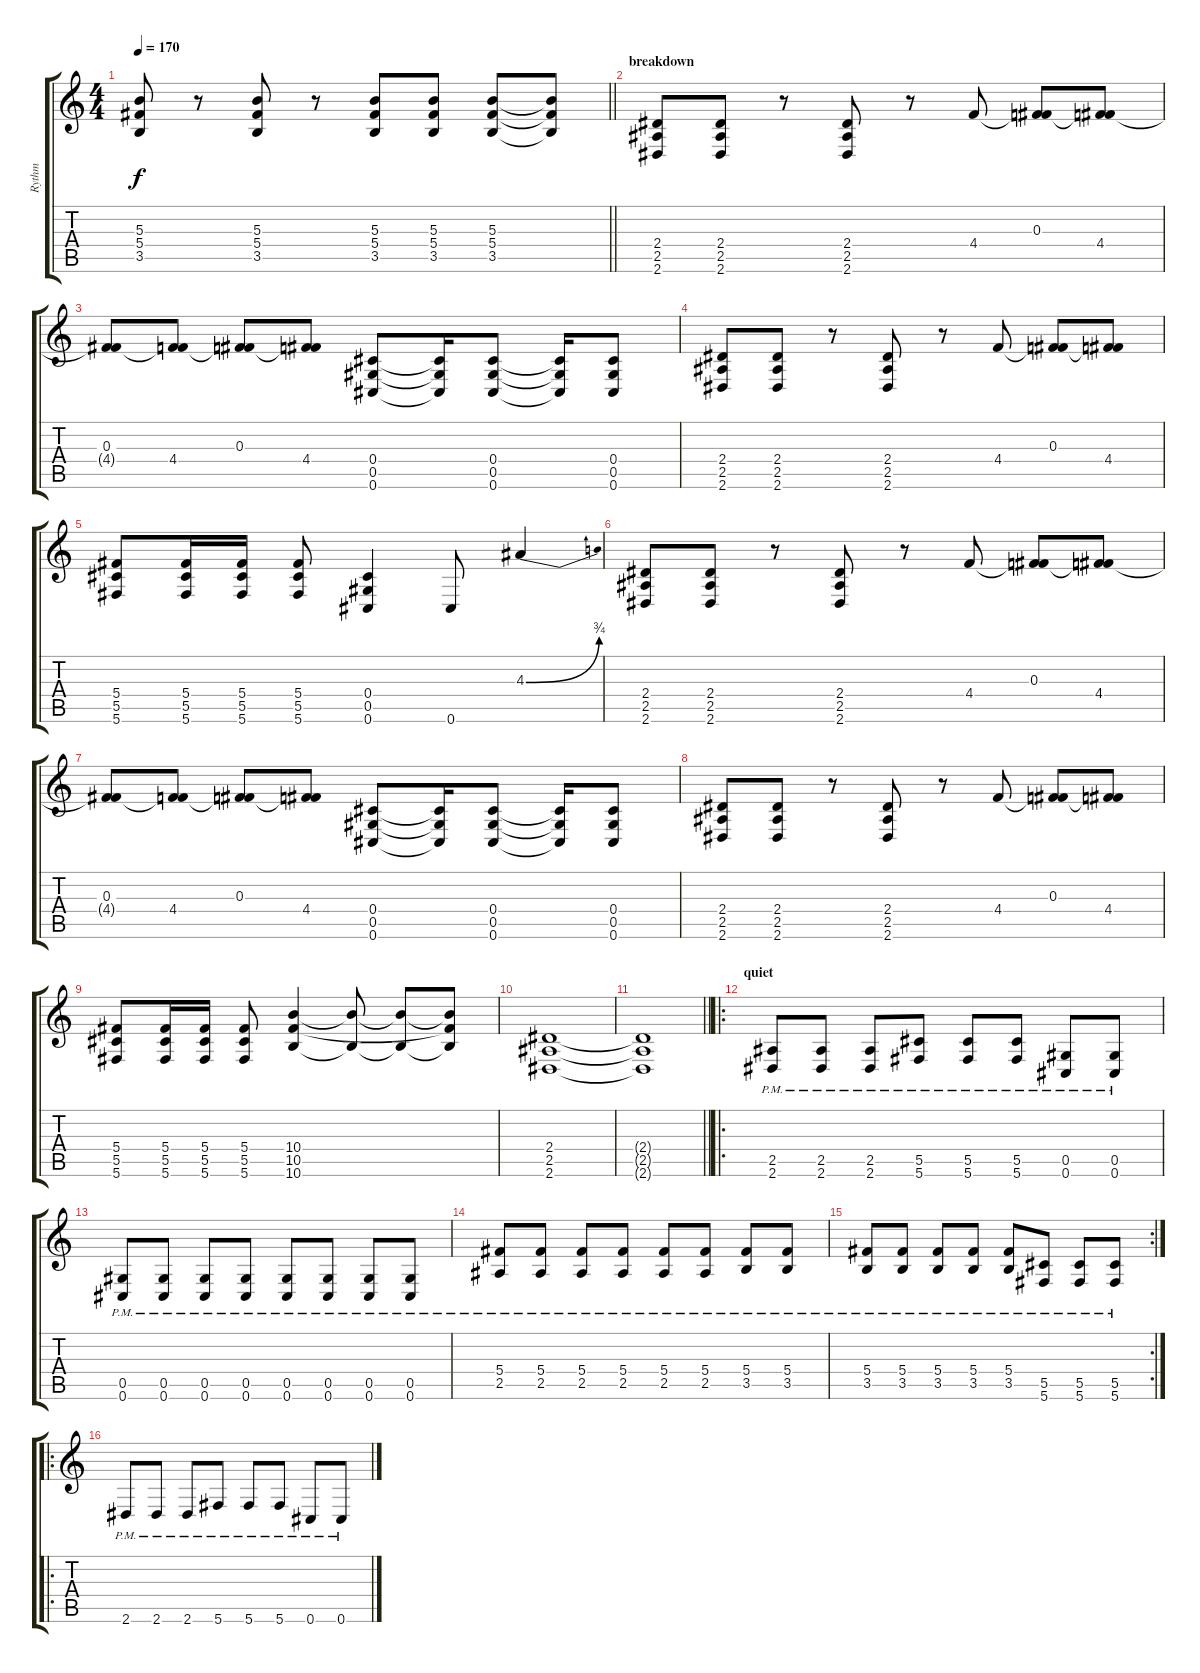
\track ("Rythm" "Rythm") {instrument overdrivenguitar}
\staff {score tabs}
\tuning (Eb4 Bb3 Gb3 Db3 Ab2 Db2) {hide}
\ts (4 4)
\tempo 170
\clef g2
\barLineRight lightlight
\ks c
(5.3 5.4 3.5).8{dy f} r.8 (5.3 5.4 3.5).8 r.8 (5.3 5.4 3.5).8 (5.3 5.4 3.5).8 (5.3 5.4 3.5).8 (5.3{t} 5.4{t} 3.5{t}).8 |
\section ("" "breakdown")
(2.4 2.5 2.6).8 (2.4 2.5 2.6).8 r.8 (2.4 2.5 2.6).8 r.8 4.4.8 (0.3 4.4{t}).8 (0.3{t} 4.4).8 |
(0.3 4.4{t}).8 (0.3{t} 4.4).8 (0.3 4.4{t}).8 (0.3{t} 4.4).8 (0.4 0.5 0.6).8 (0.4{t} 0.5{t} 0.6{t}).16 (0.4 0.5 0.6).8 (0.4{t} 0.5{t} 0.6{t}).16 (0.4 0.5 0.6).8 |
(2.4 2.5 2.6).8 (2.4 2.5 2.6).8 r.8 (2.4 2.5 2.6).8 r.8 4.4.8 (0.3 4.4{t}).8 (0.3{t} 4.4).8 |
(5.4 5.5 5.6).8 (5.4 5.5 5.6).16 (5.4 5.5 5.6).16 (5.4 5.5 5.6).8 (0.4 0.5 0.6).4 0.6.8 4.3{be (bend 0 0 60 3)}.4 |
(2.4 2.5 2.6).8 (2.4 2.5 2.6).8 r.8 (2.4 2.5 2.6).8 r.8 4.4.8 (0.3 4.4{t}).8 (0.3{t} 4.4).8 |
(0.3 4.4{t}).8 (0.3{t} 4.4).8 (0.3 4.4{t}).8 (0.3{t} 4.4).8 (0.4 0.5 0.6).8 (0.4{t} 0.5{t} 0.6{t}).16 (0.4 0.5 0.6).8 (0.4{t} 0.5{t} 0.6{t}).16 (0.4 0.5 0.6).8 |
(2.4 2.5 2.6).8 (2.4 2.5 2.6).8 r.8 (2.4 2.5 2.6).8 r.8 4.4.8 (0.3 4.4{t}).8 (0.3{t} 4.4).8 |
(5.4 5.5 5.6).8 (5.4 5.5 5.6).16 (5.4 5.5 5.6).16 (5.4 5.5 5.6).8 (10.4 10.5 10.6).4 (10.4{t} 10.6{t}).8 (10.4{t} 10.6{t}).8 (10.4{t} 10.5{t} 10.6{t}).8 |
(2.4 2.5 2.6).1 |
\barLineRight lightlight
(2.4{t} 2.5{t} 2.6{t}).1 |
\ro
\section ("" "quiet")
(2.5{pm} 2.6{pm}).8 (2.5{pm} 2.6{pm}).8 (2.5{pm} 2.6{pm}).8 (5.5{pm} 5.6{pm}).8 (5.5{pm} 5.6{pm}).8 (5.5{pm} 5.6{pm}).8 (0.5{pm} 0.6{pm}).8 (0.5{pm} 0.6{pm}).8 |
(0.5{pm} 0.6{pm}).8 (0.5{pm} 0.6{pm}).8 (0.5{pm} 0.6{pm}).8 (0.5{pm} 0.6{pm}).8 (0.5{pm} 0.6{pm}).8 (0.5{pm} 0.6{pm}).8 (0.5{pm} 0.6{pm}).8 (0.5{pm} 0.6{pm}).8 |
(5.4{pm} 2.5{pm}).8 (5.4{pm} 2.5{pm}).8 (5.4{pm} 2.5{pm}).8 (5.4{pm} 2.5{pm}).8 (5.4{pm} 2.5{pm}).8 (5.4{pm} 2.5{pm}).8 (5.4{pm} 3.5{pm}).8 (5.4{pm} 3.5{pm}).8 |
\rc 2
(5.4{pm} 3.5{pm}).8 (5.4{pm} 3.5{pm}).8 (5.4{pm} 3.5{pm}).8 (5.4{pm} 3.5{pm}).8 (5.4{pm} 3.5{pm}).8 (5.5{pm} 5.6{pm}).8 (5.5{pm} 5.6{pm}).8 (5.5{pm} 5.6{pm}).8 |
\ro
2.6{pm}.8 2.6{pm}.8 2.6{pm}.8 5.6{pm}.8 5.6{pm}.8 5.6{pm}.8 0.6{pm}.8 0.6{pm}.8
